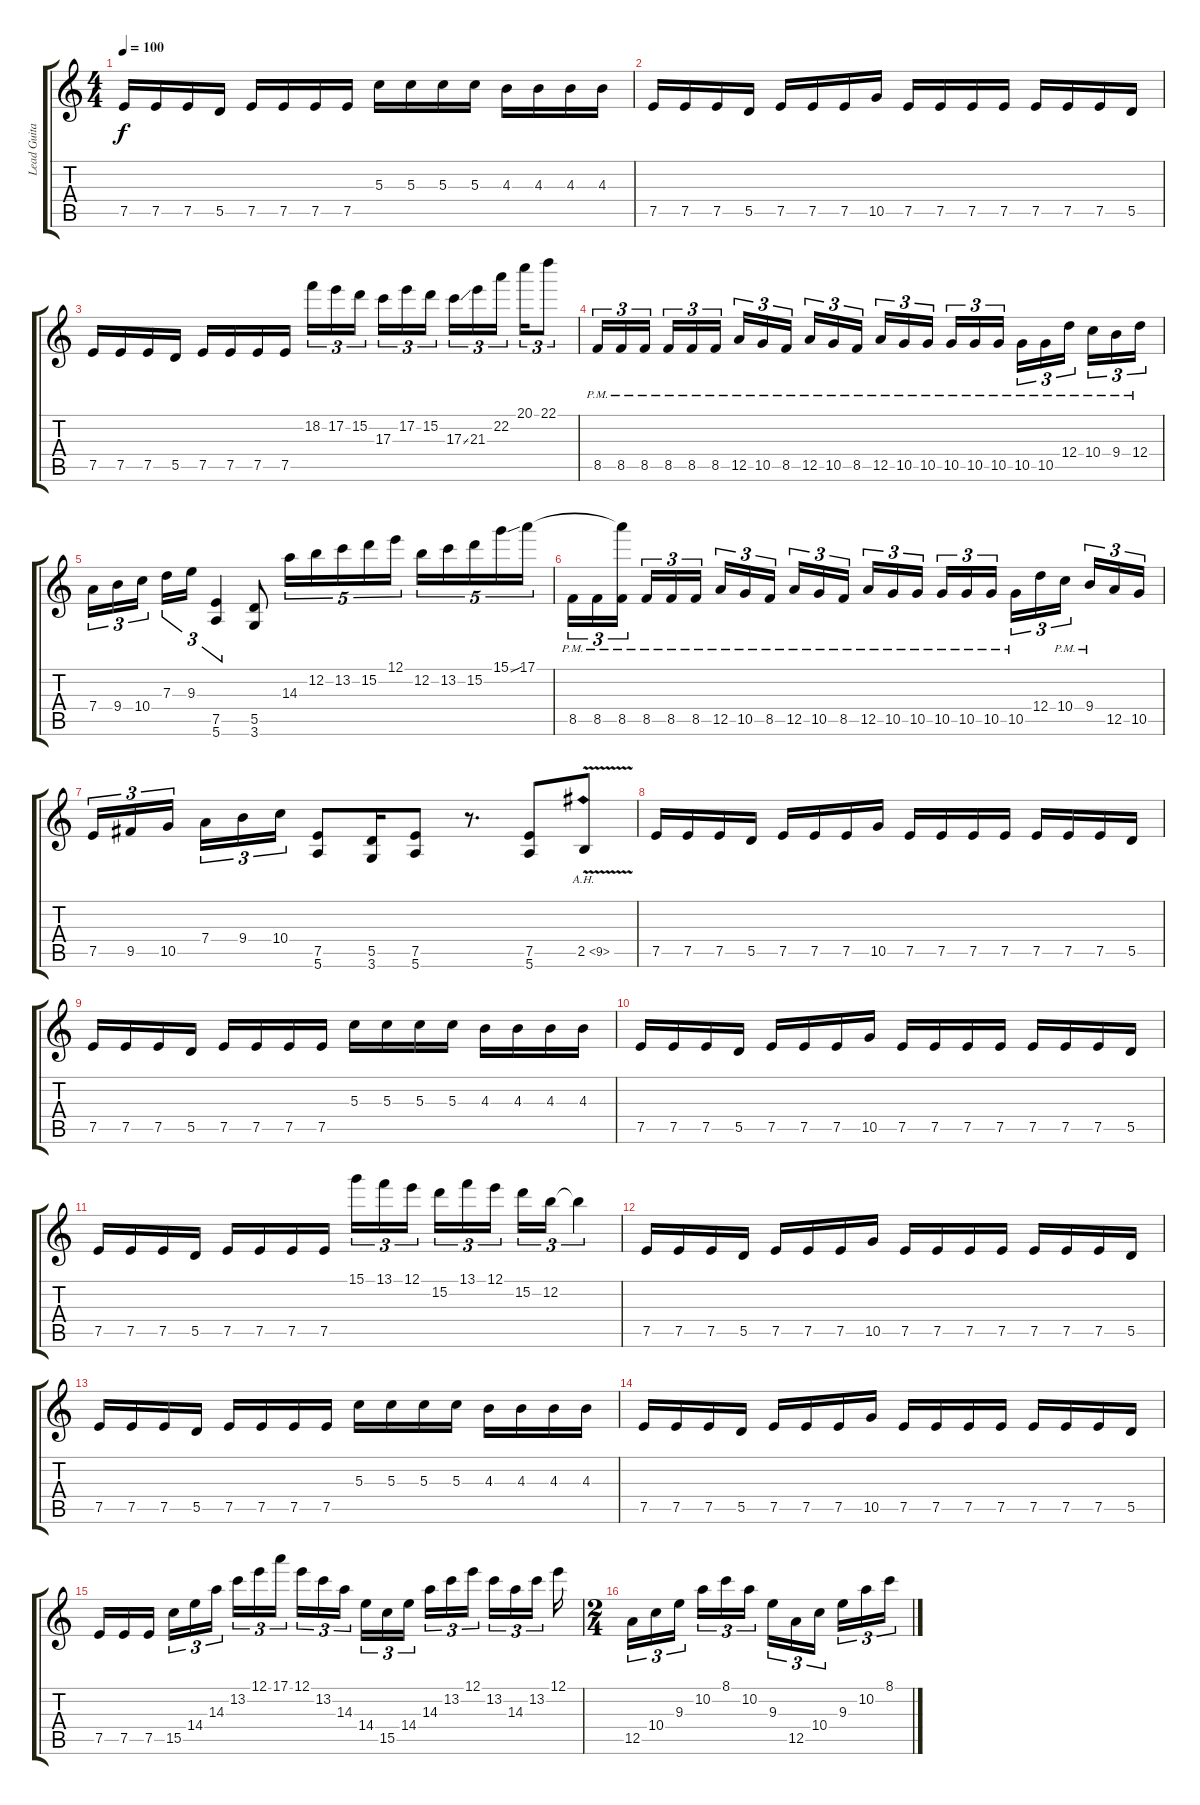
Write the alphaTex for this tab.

\track ("Lead Guitar" "Lead Guita") {instrument distortionguitar}
\staff {score tabs}
\tuning (E4 B3 G3 D3 A2 E2) {hide}
\ts (4 4)
\tempo 100
\clef g2
\ks c
7.5.16{dy f} 7.5.16 7.5.16 5.5.16 7.5.16 7.5.16 7.5.16 7.5.16 5.3.16 5.3.16 5.3.16 5.3.16 4.3.16 4.3.16 4.3.16 4.3.16 |
7.5.16 7.5.16 7.5.16 5.5.16 7.5.16 7.5.16 7.5.16 10.5.16 7.5.16 7.5.16 7.5.16 7.5.16 7.5.16 7.5.16 7.5.16 5.5.16 |
7.5.16 7.5.16 7.5.16 5.5.16 7.5.16 7.5.16 7.5.16 7.5.16 18.2.16{tu (3 2)} 17.2.16{tu (3 2)} 15.2.16{tu (3 2)} 17.3.16{tu (3 2)} 17.2.16{tu (3 2)} 15.2.16{tu (3 2)} 17.3{ss}.16{tu (3 2)} 21.3.16{tu (3 2)} 22.2.16{tu (3 2)} 20.1.16{tu (3 2)} 22.1.8{tu (3 2)} |
8.5{pm}.16{tu (3 2)} 8.5{pm}.16{tu (3 2)} 8.5{pm}.16{tu (3 2)} 8.5{pm}.16{tu (3 2)} 8.5{pm}.16{tu (3 2)} 8.5{pm}.16{tu (3 2)} 12.5{pm}.16{tu (3 2)} 10.5{pm}.16{tu (3 2)} 8.5{pm}.16{tu (3 2)} 12.5{pm}.16{tu (3 2)} 10.5{pm}.16{tu (3 2)} 8.5{pm}.16{tu (3 2)} 12.5{pm}.16{tu (3 2)} 10.5{pm}.16{tu (3 2)} 10.5{pm}.16{tu (3 2)} 10.5{pm}.16{tu (3 2)} 10.5{pm}.16{tu (3 2)} 10.5{pm}.16{tu (3 2)} 10.5{pm}.16{tu (3 2)} 10.5{pm}.16{tu (3 2)} 12.4{pm}.16{tu (3 2)} 10.4{pm}.16{tu (3 2)} 9.4{pm}.16{tu (3 2)} 12.4{pm}.16{tu (3 2)} |
7.4.16{tu (3 2)} 9.4.16{tu (3 2)} 10.4.16{tu (3 2)} 7.3.16{tu (3 2)} 9.3.16{tu (3 2)} (7.5 5.6).4{tu (3 2)} (5.5 3.6).8 14.3.16{tu (5 4)} 12.2.16{tu (5 4)} 13.2.16{tu (5 4)} 15.2.16{tu (5 4)} 12.1.16{tu (5 4)} 12.2.16{tu (5 4)} 13.2.16{tu (5 4)} 15.2.16{tu (5 4)} 15.1{sou}.16{tu (5 4)} 17.1.16{tu (5 4)} |
8.5{pm}.16{tu (3 2)} 8.5{pm}.16{tu (3 2)} (17.1{t} 8.5{pm}).16{tu (3 2)} 8.5{pm}.16{tu (3 2)} 8.5{pm}.16{tu (3 2)} 8.5{pm}.16{tu (3 2)} 12.5{pm}.16{tu (3 2)} 10.5{pm}.16{tu (3 2)} 8.5{pm}.16{tu (3 2)} 12.5{pm}.16{tu (3 2)} 10.5{pm}.16{tu (3 2)} 8.5{pm}.16{tu (3 2)} 12.5{pm}.16{tu (3 2)} 10.5{pm}.16{tu (3 2)} 10.5{pm}.16{tu (3 2)} 10.5{pm}.16{tu (3 2)} 10.5{pm}.16{tu (3 2)} 10.5{pm}.16{tu (3 2)} 10.5{pm}.16{tu (3 2)} 12.4.16{tu (3 2)} 10.4{pm}.16{tu (3 2)} 9.4{pm}.16{tu (3 2)} 12.5.16{tu (3 2)} 10.5.16{tu (3 2)} |
7.5.16{tu (3 2)} 9.5.16{tu (3 2)} 10.5.16{tu (3 2)} 7.4.16{tu (3 2)} 9.4.16{tu (3 2)} 10.4.16{tu (3 2)} (7.5 5.6).8 (5.5 3.6).16 (7.5 5.6).8 r.8{d} (7.5 5.6).8 2.5{ah 7 v}.8 |
7.5.16 7.5.16 7.5.16 5.5.16 7.5.16 7.5.16 7.5.16 10.5.16 7.5.16 7.5.16 7.5.16 7.5.16 7.5.16 7.5.16 7.5.16 5.5.16 |
7.5.16 7.5.16 7.5.16 5.5.16 7.5.16 7.5.16 7.5.16 7.5.16 5.3.16 5.3.16 5.3.16 5.3.16 4.3.16 4.3.16 4.3.16 4.3.16 |
7.5.16 7.5.16 7.5.16 5.5.16 7.5.16 7.5.16 7.5.16 10.5.16 7.5.16 7.5.16 7.5.16 7.5.16 7.5.16 7.5.16 7.5.16 5.5.16 |
7.5.16 7.5.16 7.5.16 5.5.16 7.5.16 7.5.16 7.5.16 7.5.16 15.1.16{tu (3 2)} 13.1.16{tu (3 2)} 12.1.16{tu (3 2)} 15.2.16{tu (3 2)} 13.1.16{tu (3 2)} 12.1.16{tu (3 2)} 15.2.16{tu (3 2)} 12.2.16{tu (3 2)} 12.2{t}.4{tu (3 2)} |
7.5.16 7.5.16 7.5.16 5.5.16 7.5.16 7.5.16 7.5.16 10.5.16 7.5.16 7.5.16 7.5.16 7.5.16 7.5.16 7.5.16 7.5.16 5.5.16 |
7.5.16 7.5.16 7.5.16 5.5.16 7.5.16 7.5.16 7.5.16 7.5.16 5.3.16 5.3.16 5.3.16 5.3.16 4.3.16 4.3.16 4.3.16 4.3.16 |
7.5.16 7.5.16 7.5.16 5.5.16 7.5.16 7.5.16 7.5.16 10.5.16 7.5.16 7.5.16 7.5.16 7.5.16 7.5.16 7.5.16 7.5.16 5.5.16 |
7.5.16 7.5.16 7.5.16 15.5.16{tu (3 2)} 14.4.16{tu (3 2)} 14.3.16{tu (3 2)} 13.2.16{tu (3 2)} 12.1.16{tu (3 2)} 17.1.16{tu (3 2)} 12.1.16{tu (3 2)} 13.2.16{tu (3 2)} 14.3.16{tu (3 2)} 14.4.16{tu (3 2)} 15.5.16{tu (3 2)} 14.4.16{tu (3 2)} 14.3.16{tu (3 2)} 13.2.16{tu (3 2)} 12.1.16{tu (3 2)} 13.2.16{tu (3 2)} 14.3.16{tu (3 2)} 13.2.16{tu (3 2)} 12.1.16 |
\ts (2 4)
12.5.16{tu (3 2)} 10.4.16{tu (3 2)} 9.3.16{tu (3 2)} 10.2.16{tu (3 2)} 8.1.16{tu (3 2)} 10.2.16{tu (3 2)} 9.3.16{tu (3 2)} 12.5.16{tu (3 2)} 10.4.16{tu (3 2)} 9.3.16{tu (3 2)} 10.2.16{tu (3 2)} 8.1.16{tu (3 2)}
